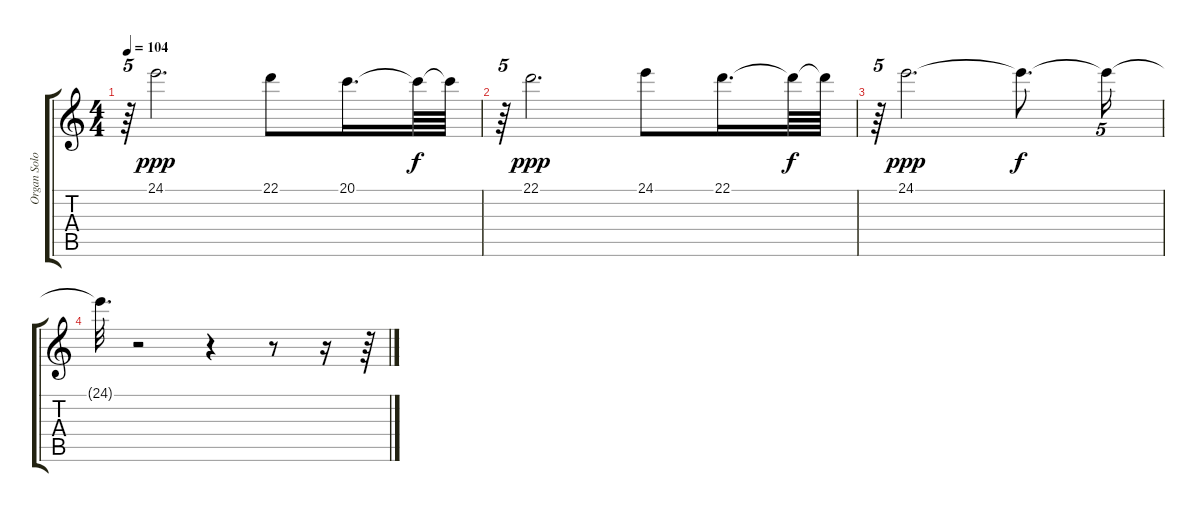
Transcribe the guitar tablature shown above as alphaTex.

\track ("Organ Solo" "Organ Solo") {instrument drawbarorgan}
\staff {score tabs}
\tuning (E4 B3 G3 D3 A2 E2) {hide}
\ts (4 4)
\tempo 104
\clef g2
\ks c
r.64{tu (5 4) dy f} 24.1.2{d dy ppp} 22.1.8 20.1.16{d} 20.1{t}.64{dy f} 20.1{t}.64 |
r.64{tu (5 4)} 22.1.2{d dy ppp} 24.1.8 22.1.16{d} 22.1{t}.64{dy f} 22.1{t}.64 |
r.64{tu (5 4)} 24.1.2{d dy ppp} 24.1{t}.8{d dy f} 24.1{t}.16{tu (5 4)} |
24.1{t}.32{d} r.2 r.4 r.8 r.16 r.64
